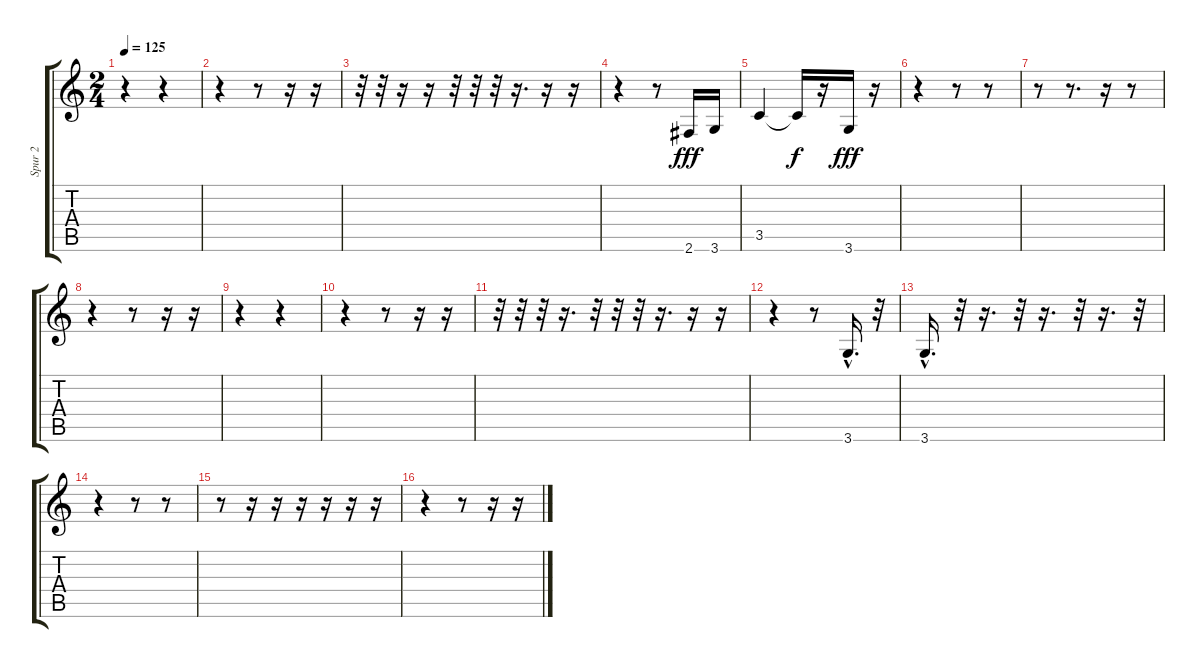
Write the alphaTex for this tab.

\track ("Spur 2" "Spur 2") {instrument electricbassfinger}
\staff {score tabs}
\tuning (E4 B3 G3 D3 A2 E2) {hide}
\ts (2 4)
\tempo 125
\clef g2
\ks c
r.4{dy fff} r.4 |
r.4 r.8 r.16 r.16 |
r.32 r.32 r.16 r.16 r.32 r.32 r.32 r.16{d} r.16 r.16 |
r.4 r.8 2.6.16 3.6.16 |
3.5.4 3.5{t}.16{dy f} r.16 3.6.16{dy fff} r.16 |
r.4 r.8 r.8 |
r.8 r.8{d} r.16 r.8 |
r.4 r.8 r.16 r.16 |
r.4 r.4 |
r.4 r.8 r.16 r.16 |
r.32 r.32 r.32 r.16{d} r.32 r.32 r.32 r.16{d} r.16 r.16 |
r.4 r.8 3.6{hac}.16{d} r.32 |
3.6{hac}.16{d} r.32 r.16{d} r.32 r.16{d} r.32 r.16{d} r.32 |
r.4 r.8 r.8 |
r.8 r.16 r.16 r.16 r.16 r.16 r.16 |
r.4 r.8 r.16 r.16
